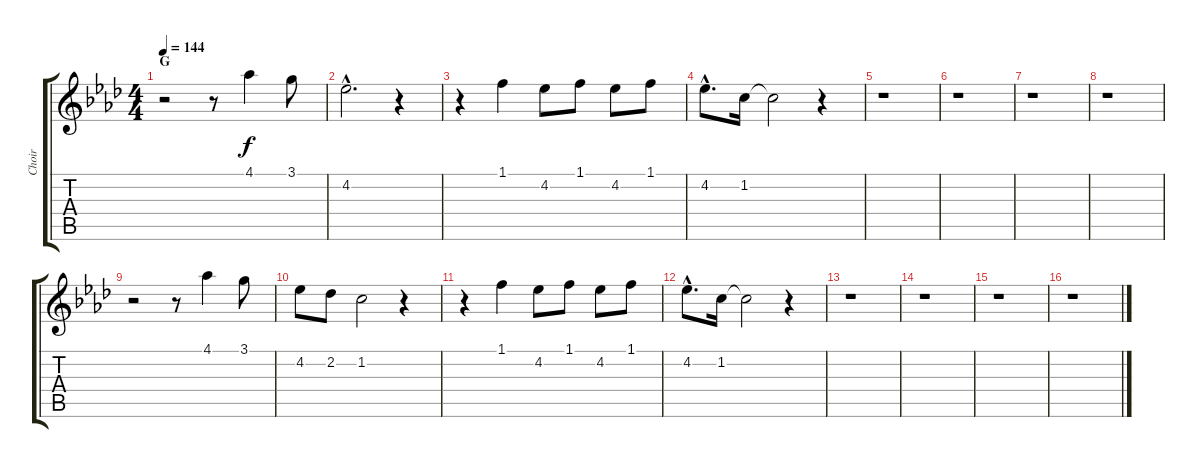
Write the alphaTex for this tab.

\track ("Choir" "Choir") {instrument panflute}
\staff {score tabs}
\tuning (E5 B4 G4 D4 A3 E3) {hide}
\ts (4 4)
\section ("" "G")
\tempo 144
\clef g2
\ks ab
r.2{dy f} r.8 4.1.4 3.1.8 |
4.2{hac}.2{d} r.4 |
r.4 1.1.4 4.2.8 1.1.8 4.2.8 1.1.8 |
4.2{hac}.8{d} 1.2.16 1.2{t}.2 r.4 |
r.1 |
r.1 |
r.1 |
r.1 |
r.2 r.8 4.1.4 3.1.8 |
4.2.8 2.2.8 1.2.2 r.4 |
r.4 1.1.4 4.2.8 1.1.8 4.2.8 1.1.8 |
4.2{hac}.8{d} 1.2.16 1.2{t}.2 r.4 |
r.1 |
r.1 |
r.1 |
r.1
